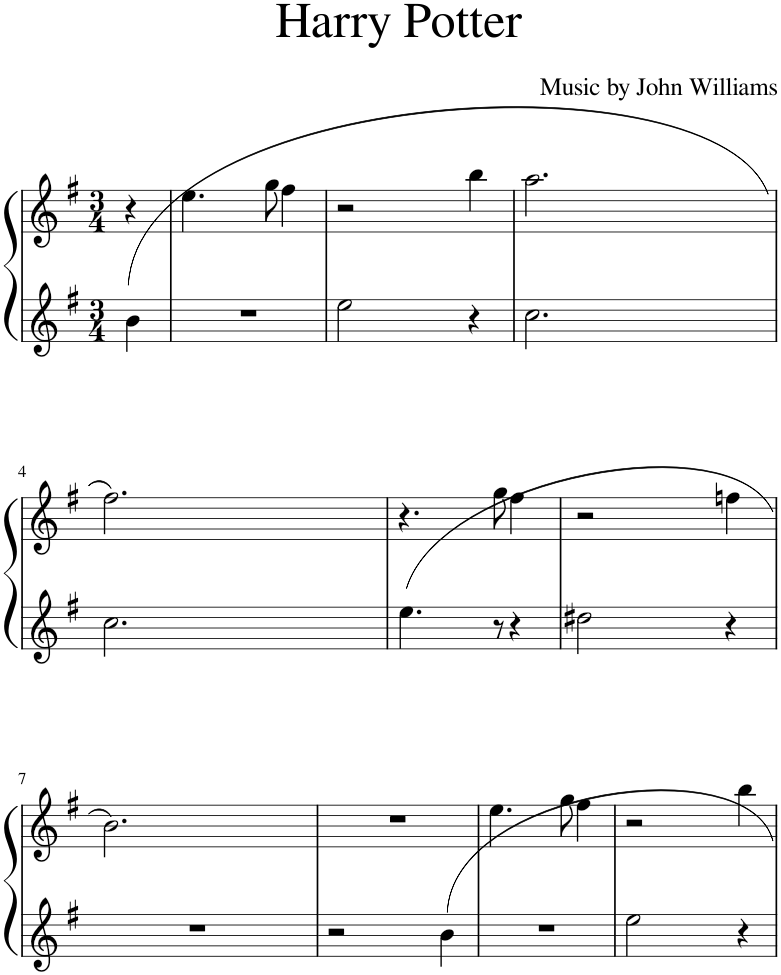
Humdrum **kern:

**kern	**kern
*part1	*part1
*staff2	*staff1
*I"Piano	*
*I'Pno.	*
*clefG2	*clefG2
*k[f#]	*k[f#]
*M3/4	*M3/4
=	=
(>4b\	4r
=1	=1
2.r	4.ee\
.	8gg\
.	4ff#\
=2	=2
2ee\	2r
4r	4bb\
=3	=3
2.cc\	2.aa\
!!LO:LB:g=z
=4	=4
2.cc\	2.ff#\)
=5	=5
(4.ee\	4.r
8r	8gg\
4r	4ff#\
=6	=6
2dd#X\	2r
4r	4ffn\
!!LO:LB:g=z
=7	=7
2.r	2.b\)
=8	=8
2r	2.r
4b\	.
=9	=9
2.r	4.ee\
.	8gg\
.	4ff#\
=10	=10
2ee\	2r
4r	4bb\
=	=
*-	*-
